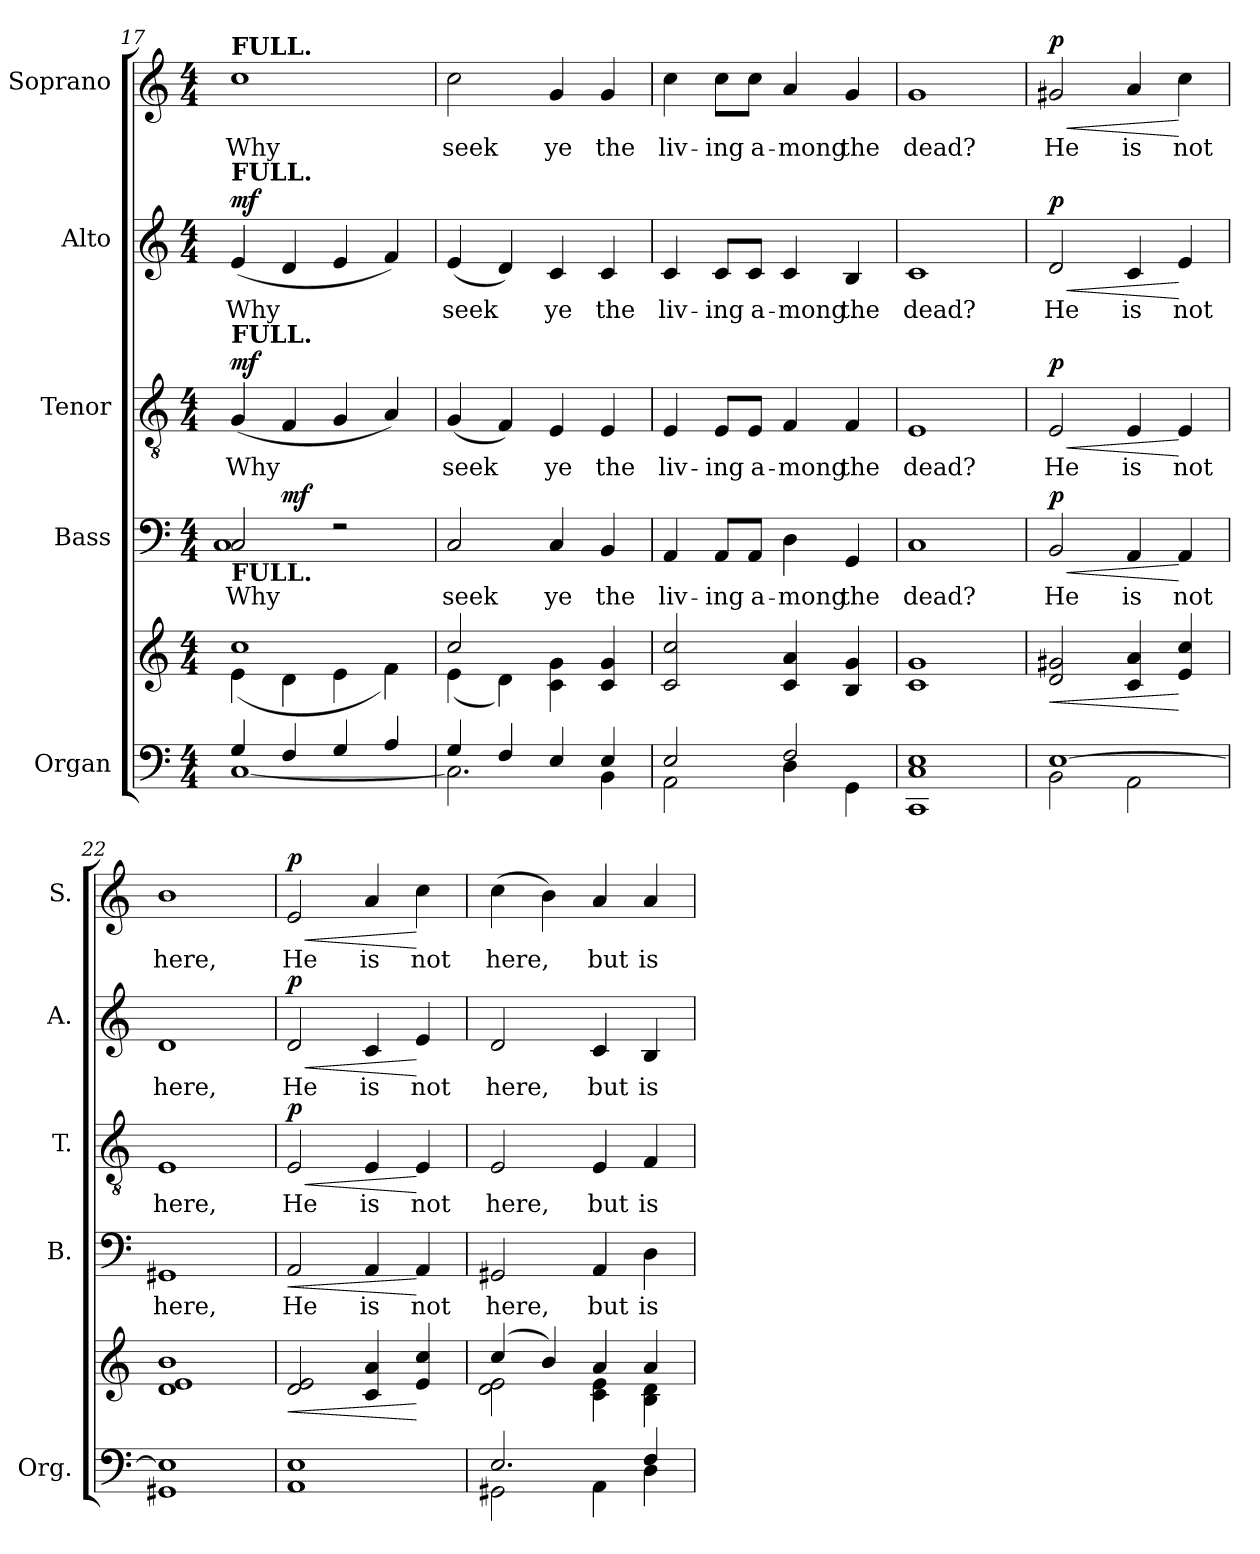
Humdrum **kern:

**kern	**kern	**dynam	**kern	**text	**dynam	**kern	**text	**dynam	**kern	**text	**dynam	**kern	**text	**dynam
*part5	*part5	*part5	*part4	*part4	*part4	*part3	*part3	*part3	*part2	*part2	*part2	*part1	*part1	*part1
*staff6	*staff5	*staff5/6	*staff4	*staff4	*staff4	*staff3	*staff3	*staff3	*staff2	*staff2	*staff2	*staff1	*staff1	*staff1
*I"Organ	*	*	*I"Bass	*	*	*I"Tenor	*	*	*I"Alto	*	*	*I"Soprano	*	*
*I'Org.	*	*	*I'B.	*	*	*I'T.	*	*	*I'A.	*	*	*I'S.	*	*
*clefF4	*clefG2	*	*clefF4	*	*	*clefGv2	*	*	*clefG2	*	*	*clefG2	*	*
*	*	*	*	*	*	*ITrd7c12	*	*	*	*	*	*	*	*
*k[]	*k[]	*	*k[]	*	*	*k[]	*	*	*k[]	*	*	*k[]	*	*
*C:	*C:	*	*C:	*	*	*C:	*	*	*C:	*	*	*C:	*	*
*M4/4	*M4/4	*	*M4/4	*	*	*M4/4	*	*	*M4/4	*	*	*M4/4	*	*
=17	=17	=17	=17	=17	=17	=17	=17	=17	=17	=17	=17	=17	=17	=17
*^	*^	*	*	*	*	*	*	*	*	*	*	*	*	*
!	!	!	!	!	!	!LO:LY:a:color=#000000	!	!	!	!	!	!	!	!	!	!
*	*	*	*	*	*^	*	*	*	*	*	*	*	*	*	*	*
!	!	!	!	!	!	!	!LO:LY:b:color=#000000	!	!	!	!	!	!	!	!	!	!
!	!	!	!	!	!	!	!	!	!	!LO:LY:b:color=#000000	!	!	!	!	!	!	!
!	!	!	!	!	!	!	!	!	!	!	!	!	!LO:LY:b:color=#000000	!	!	!	!
!	!	!	!	!	!	!	!	!	!	!	!	!	!	!	!LO:TX:a:B:t=FULL.	!	!
!	!	!	!	!	!	!	!	!	!	!	!	!LO:TX:a:B:t=FULL.	!	!	!	!	!
!	!	!	!	!	!	!	!	!	!LO:TX:a:B:t=FULL.	!	!	!	!	!	!	!	!
!	!	!	!	!	!LO:TX:b:B:t=FULL.	!	!	!	!	!	!	!	!	!	!	!	!
!	!	!	!	!	!	!	!	!	!	!	!	!	!	!	!	!LO:LY:b:color=#000000	!
*	*	*	*	*	*	*^	*	*	*	*	*	*	*	*	*	*	*
4Gi/	[<1Ci	1cci	(4ei\	.	2Ci/	1Ci	4ryy	Why	.	(4GGi/	Why	mf	(4ei/	Why	mf	1cci	Why	.
4Fi/	.	.	4di\	.	.	.	2.ryy	.	mf	4FFi/	.	.	4di/	.	.	.	.	.
4Gi/	.	.	4ei\	.	2r	.	.	.	.	4GGi/	.	.	4ei/	.	.	.	.	.
4Ai/	.	.	4fi\)	.	.	.	.	.	.	4AAi/)	.	.	4fi/)	.	.	.	.	.
*	*	*	*	*	*v	*v	*v	*	*	*	*	*	*	*	*	*	*	*
=18	=18	=18	=18	=18	=18	=18	=18	=18	=18	=18	=18	=18	=18	=18	=18	=18
*	*	*	*	*	*^	*	*	*	*	*	*	*	*	*	*	*
*	*	*	*	*	*	*^	*	*	*	*	*	*	*	*	*	*	*
!	!	!	!	!	!	!	!	!LO:LY:b:color=#000000	!	!	!	!	!	!	!	!	!	!
*	*	*	*	*	*v	*v	*v	*	*	*	*	*	*	*	*	*	*	*
*	*	*	*	*	*^	*	*	*	*	*	*	*	*	*	*	*
*	*	*	*	*	*	*^	*	*	*	*	*	*	*	*	*	*	*
!	!	!	!	!	!	!	!	!	!	!	!LO:LY:b:color=#000000	!	!	!	!	!	!	!
*	*	*	*	*	*v	*v	*v	*	*	*	*	*	*	*	*	*	*	*
*	*	*	*	*	*^	*	*	*	*	*	*	*	*	*	*	*
*	*	*	*	*	*	*^	*	*	*	*	*	*	*	*	*	*	*
!	!	!	!	!	!	!	!	!	!	!	!	!	!	!LO:LY:b:color=#000000	!	!	!	!
*	*	*	*	*	*v	*v	*v	*	*	*	*	*	*	*	*	*	*	*
*	*	*	*	*	*^	*	*	*	*	*	*	*	*	*	*	*
*	*	*	*	*	*	*^	*	*	*	*	*	*	*	*	*	*	*
!	!	!	!	!	!	!	!	!	!	!	!	!	!	!	!	!	!LO:LY:b:color=#000000	!
*	*	*	*	*	*v	*v	*v	*	*	*	*	*	*	*	*	*	*	*
4Gi/	2.Ci\]	2cci/	(4ei\	.	2Ci/	seek	.	(4GGi/	seek	.	(4ei/	seek	.	2cci\	seek	.
4Fi/	.	.	4di\)	.	.	.	.	4FFi/)	.	.	4di/)	.	.	.	.	.
!	!	!	!	!	!	!LO:LY:b:color=#000000	!	!	!	!	!	!	!	!	!	!
!	!	!	!	!	!	!	!	!	!LO:LY:b:color=#000000	!	!	!	!	!	!	!
!	!	!	!	!	!	!	!	!	!	!	!	!LO:LY:b:color=#000000	!	!	!	!
!	!	!	!	!	!	!	!	!	!	!	!	!	!	!	!LO:LY:b:color=#000000	!
4Ei/	.	2ryy	4ci\ 4gi	.	4Ci/	ye	.	4EEi/	ye	.	4ci/	ye	.	4gi/	ye	.
!	!	!	!	!	!	!LO:LY:b:color=#000000	!	!	!	!	!	!	!	!	!	!
!	!	!	!	!	!	!	!	!	!LO:LY:b:color=#000000	!	!	!	!	!	!	!
!	!	!	!	!	!	!	!	!	!	!	!	!LO:LY:b:color=#000000	!	!	!	!
!	!	!	!	!	!	!	!	!	!	!	!	!	!	!	!LO:LY:b:color=#000000	!
4Ei/	4BBi\	.	4ci/ 4gi	.	4BBi/	the	.	4EEi/	the	.	4ci/	the	.	4gi/	the	.
*	*	*v	*v	*	*	*	*	*	*	*	*	*	*	*	*	*
=19	=19	=19	=19	=19	=19	=19	=19	=19	=19	=19	=19	=19	=19	=19	=19
*	*	*^	*	*	*	*	*	*	*	*	*	*	*	*	*
!	!	!	!	!	!	!LO:LY:b:color=#000000	!	!	!	!	!	!	!	!	!	!
*	*	*v	*v	*	*	*	*	*	*	*	*	*	*	*	*	*
*	*	*^	*	*	*	*	*	*	*	*	*	*	*	*	*
!	!	!	!	!	!	!	!	!	!LO:LY:b:color=#000000	!	!	!	!	!	!	!
*	*	*v	*v	*	*	*	*	*	*	*	*	*	*	*	*	*
*	*	*^	*	*	*	*	*	*	*	*	*	*	*	*	*
!	!	!	!	!	!	!	!	!	!	!	!	!LO:LY:b:color=#000000	!	!	!	!
*	*	*v	*v	*	*	*	*	*	*	*	*	*	*	*	*	*
*	*	*^	*	*	*	*	*	*	*	*	*	*	*	*	*
!	!	!	!	!	!	!	!	!	!	!	!	!	!	!	!LO:LY:b:color=#000000	!
*	*	*v	*v	*	*	*	*	*	*	*	*	*	*	*	*	*
2Ei/	2AAi\	2ci/ 2cci	.	4AAi/	liv-	.	4EEi/	liv-	.	4ci/	liv-	.	4cci\	liv-	.
!	!	!	!	!	!LO:LY:b:color=#000000	!	!	!	!	!	!	!	!	!	!
!	!	!	!	!	!	!	!	!LO:LY:b:color=#000000	!	!	!	!	!	!	!
!	!	!	!	!	!	!	!	!	!	!	!LO:LY:b:color=#000000	!	!	!	!
!	!	!	!	!	!	!	!	!	!	!	!	!	!	!LO:LY:b:color=#000000	!
.	.	.	.	8AAi/L	-ing	.	8EEi/L	-ing	.	8ci/L	-ing	.	8cci\L	-ing	.
!	!	!	!	!	!LO:LY:b:color=#000000	!	!	!	!	!	!	!	!	!	!
!	!	!	!	!	!	!	!	!LO:LY:b:color=#000000	!	!	!	!	!	!	!
!	!	!	!	!	!	!	!	!	!	!	!LO:LY:b:color=#000000	!	!	!	!
!	!	!	!	!	!	!	!	!	!	!	!	!	!	!LO:LY:b:color=#000000	!
.	.	.	.	8AAi/J	a-	.	8EEi/J	a-	.	8ci/J	a-	.	8cci\J	a-	.
!	!	!	!	!	!LO:LY:b:color=#000000	!	!	!	!	!	!	!	!	!	!
!	!	!	!	!	!	!	!	!LO:LY:b:color=#000000	!	!	!	!	!	!	!
!	!	!	!	!	!	!	!	!	!	!	!LO:LY:b:color=#000000	!	!	!	!
!	!	!	!	!	!	!	!	!	!	!	!	!	!	!LO:LY:b:color=#000000	!
2Fi/	4Di\	4ci/ 4ai	.	4Di\	-mong	.	4FFi/	-mong	.	4ci/	-mong	.	4ai/	-mong	.
!	!	!	!	!	!LO:LY:b:color=#000000	!	!	!	!	!	!	!	!	!	!
!	!	!	!	!	!	!	!	!LO:LY:b:color=#000000	!	!	!	!	!	!	!
!	!	!	!	!	!	!	!	!	!	!	!LO:LY:b:color=#000000	!	!	!	!
!	!	!	!	!	!	!	!	!	!	!	!	!	!	!LO:LY:b:color=#000000	!
.	4GGi\	4Bi/ 4gi	.	4GGi/	the	.	4FFi/	the	.	4Bi/	the	.	4gi/	the	.
*v	*v	*	*	*	*	*	*	*	*	*	*	*	*	*	*
=20	=20	=20	=20	=20	=20	=20	=20	=20	=20	=20	=20	=20	=20	=20
*^	*	*	*	*	*	*	*	*	*	*	*	*	*	*
!	!	!	!	!	!LO:LY:b:color=#000000	!	!	!	!	!	!	!	!	!	!
*v	*v	*	*	*	*	*	*	*	*	*	*	*	*	*	*
*^	*	*	*	*	*	*	*	*	*	*	*	*	*	*
!	!	!	!	!	!	!	!	!LO:LY:b:color=#000000	!	!	!	!	!	!	!
*v	*v	*	*	*	*	*	*	*	*	*	*	*	*	*	*
*^	*	*	*	*	*	*	*	*	*	*	*	*	*	*
!	!	!	!	!	!	!	!	!	!	!	!LO:LY:b:color=#000000	!	!	!	!
*v	*v	*	*	*	*	*	*	*	*	*	*	*	*	*	*
*^	*	*	*	*	*	*	*	*	*	*	*	*	*	*
!	!	!	!	!	!	!	!	!	!	!	!	!	!	!LO:LY:b:color=#000000	!
*v	*v	*	*	*	*	*	*	*	*	*	*	*	*	*	*
1CCi 1Ci 1Ei	1ci 1gi	.	1Ci	dead?	.	1EEi	dead?	.	1ci	dead?	.	1gi	dead?	.
!!LO:PB:g=z
=21	=21	=21	=21	=21	=21	=21	=21	=21	=21	=21	=21	=21	=21	=21
*^	*	*	*	*	*	*	*	*	*	*	*	*	*	*
!	!	!	!LO:HP:b	!	!	!	!	!	!	!	!	!	!	!	!
!	!	!	!	!	!LO:LY:b:color=#000000	!LO:HP:b	!	!	!	!	!	!	!	!	!
!	!	!	!	!	!	!	!	!LO:LY:b:color=#000000	!LO:HP:b	!	!	!	!	!	!
!	!	!	!	!	!	!	!	!	!	!	!LO:LY:b:color=#000000	!LO:HP:b	!	!	!
!	!	!	!	!	!	!	!	!	!	!	!	!	!	!LO:LY:b:color=#000000	!LO:HP:b
[>1Ei	2BBi\	2di/ 2g#Xi	<	2BBi/	He	< p	2EEi/	He	< p	2di/	He	< p	2g#Xi/	He	< p
!	!	!	!	!	!LO:LY:b:color=#000000	!	!	!	!	!	!	!	!	!	!
!	!	!	!	!	!	!	!	!LO:LY:b:color=#000000	!	!	!	!	!	!	!
!	!	!	!	!	!	!	!	!	!	!	!LO:LY:b:color=#000000	!	!	!	!
!	!	!	!	!	!	!	!	!	!	!	!	!	!	!LO:LY:b:color=#000000	!
.	2AAi\	4ci/ 4ai	.	4AAi/	is	.	4EEi/	is	.	4ci/	is	.	4ai/	is	.
!	!	!	!	!	!LO:LY:b:color=#000000	!	!	!	!	!	!	!	!	!	!
!	!	!	!	!	!	!	!	!LO:LY:b:color=#000000	!	!	!	!	!	!	!
!	!	!	!	!	!	!	!	!	!	!	!LO:LY:b:color=#000000	!	!	!	!
!	!	!	!	!	!	!	!	!	!	!	!	!	!	!LO:LY:b:color=#000000	!
.	.	4ei/ 4cci	[	4AAi/	not	[	4EEi/	not	[	4ei/	not	[	4cci\	not	[
*v	*v	*	*	*	*	*	*	*	*	*	*	*	*	*	*
=22	=22	=22	=22	=22	=22	=22	=22	=22	=22	=22	=22	=22	=22	=22
!	!	!	!	!LO:LY:b:color=#000000	!	!	!	!	!	!	!	!	!	!
!	!	!	!	!	!	!	!LO:LY:b:color=#000000	!	!	!	!	!	!	!
!	!	!	!	!	!	!	!	!	!	!LO:LY:b:color=#000000	!	!	!	!
!	!	!	!	!	!	!	!	!	!	!	!	!	!LO:LY:b:color=#000000	!
1GG#Xi 1Ei]	1di 1ei 1bi	.	1GG#Xi	here,	.	1EEi	here,	.	1di	here,	.	1bi	here,	.
=23	=23	=23	=23	=23	=23	=23	=23	=23	=23	=23	=23	=23	=23	=23
!	!	!LO:HP:b	!	!	!	!	!	!	!	!	!	!	!	!
!	!	!	!	!LO:LY:b:color=#000000	!LO:HP:b	!	!	!	!	!	!	!	!	!
!	!	!	!	!	!	!	!LO:LY:b:color=#000000	!LO:HP:b	!	!	!	!	!	!
!	!	!	!	!	!	!	!	!	!	!LO:LY:b:color=#000000	!LO:HP:b	!	!	!
!	!	!	!	!	!	!	!	!	!	!	!	!	!LO:LY:b:color=#000000	!LO:HP:b
1AAi 1Ei	2di/ 2ei	<	2AAi/	He	<	2EEi/	He	< p	2di/	He	< p	2ei/	He	< p
!	!	!	!	!LO:LY:b:color=#000000	!	!	!	!	!	!	!	!	!	!
!	!	!	!	!	!	!	!LO:LY:b:color=#000000	!	!	!	!	!	!	!
!	!	!	!	!	!	!	!	!	!	!LO:LY:b:color=#000000	!	!	!	!
!	!	!	!	!	!	!	!	!	!	!	!	!	!LO:LY:b:color=#000000	!
.	4ci/ 4ai	.	4AAi/	is	.	4EEi/	is	.	4ci/	is	.	4ai/	is	.
!	!	!	!	!LO:LY:b:color=#000000	!	!	!	!	!	!	!	!	!	!
!	!	!	!	!	!	!	!LO:LY:b:color=#000000	!	!	!	!	!	!	!
!	!	!	!	!	!	!	!	!	!	!LO:LY:b:color=#000000	!	!	!	!
!	!	!	!	!	!	!	!	!	!	!	!	!	!LO:LY:b:color=#000000	!
.	4ei/ 4cci	[	4AAi/	not	[	4EEi/	not	[	4ei/	not	[	4cci\	not	[
=24	=24	=24	=24	=24	=24	=24	=24	=24	=24	=24	=24	=24	=24	=24
*^	*^	*	*	*	*	*	*	*	*	*	*	*	*	*
!	!	!	!	!	!	!LO:LY:b:color=#000000	!	!	!	!	!	!	!	!	!	!
!	!	!	!	!	!	!	!	!	!LO:LY:b:color=#000000	!	!	!	!	!	!	!
!	!	!	!	!	!	!	!	!	!	!	!	!LO:LY:b:color=#000000	!	!	!	!
!	!	!	!	!	!	!	!	!	!	!	!	!	!	!	!LO:LY:b:color=#000000	!
2.Ei/	2GG#Xi\	(4cci/	2di\ 2ei	.	2GG#Xi/	here,	.	2EEi/	here,	.	2di/	here,	.	(4cci\	here,	.
.	.	4bi/)	.	.	.	.	.	.	.	.	.	.	.	4bi\)	.	.
!	!	!	!	!	!	!LO:LY:b:color=#000000	!	!	!	!	!	!	!	!	!	!
!	!	!	!	!	!	!	!	!	!LO:LY:b:color=#000000	!	!	!	!	!	!	!
!	!	!	!	!	!	!	!	!	!	!	!	!LO:LY:b:color=#000000	!	!	!	!
!	!	!	!	!	!	!	!	!	!	!	!	!	!	!	!LO:LY:b:color=#000000	!
.	4AAi\	4ai/	4ci\ 4ei	.	4AAi/	but	.	4EEi/	but	.	4ci/	but	.	4ai/	but	.
!	!	!	!	!	!	!LO:LY:b:color=#000000	!	!	!	!	!	!	!	!	!	!
!	!	!	!	!	!	!	!	!	!LO:LY:b:color=#000000	!	!	!	!	!	!	!
!	!	!	!	!	!	!	!	!	!	!	!	!LO:LY:b:color=#000000	!	!	!	!
!	!	!	!	!	!	!	!	!	!	!	!	!	!	!	!LO:LY:b:color=#000000	!
4Fi/	4Di\	4ai/	4Bi\ 4di	.	4Di\	is	.	4FFi/	is	.	4Bi/	is	.	4ai/	is	.
*v	*v	*	*	*	*	*	*	*	*	*	*	*	*	*	*	*
*	*v	*v	*	*	*	*	*	*	*	*	*	*	*	*	*
=	=	=	=	=	=	=	=	=	=	=	=	=	=	=
*-	*-	*-	*-	*-	*-	*-	*-	*-	*-	*-	*-	*-	*-	*-
